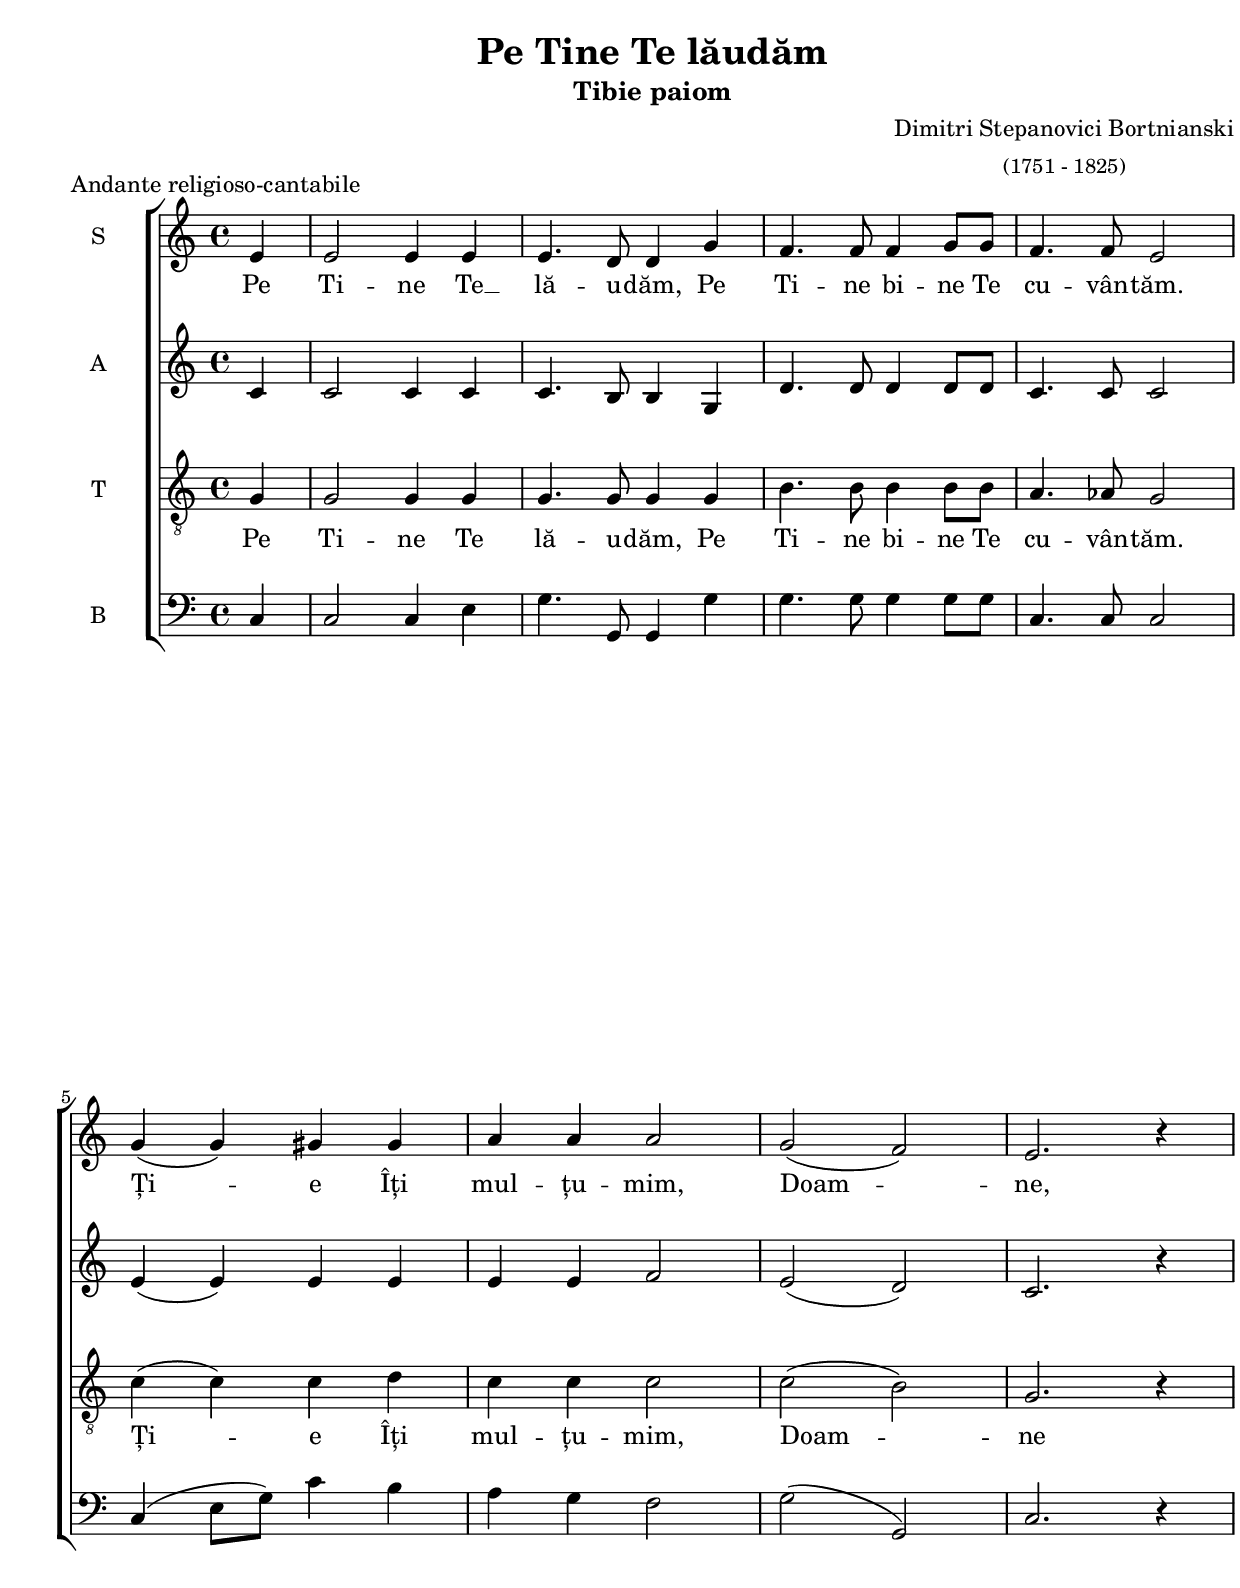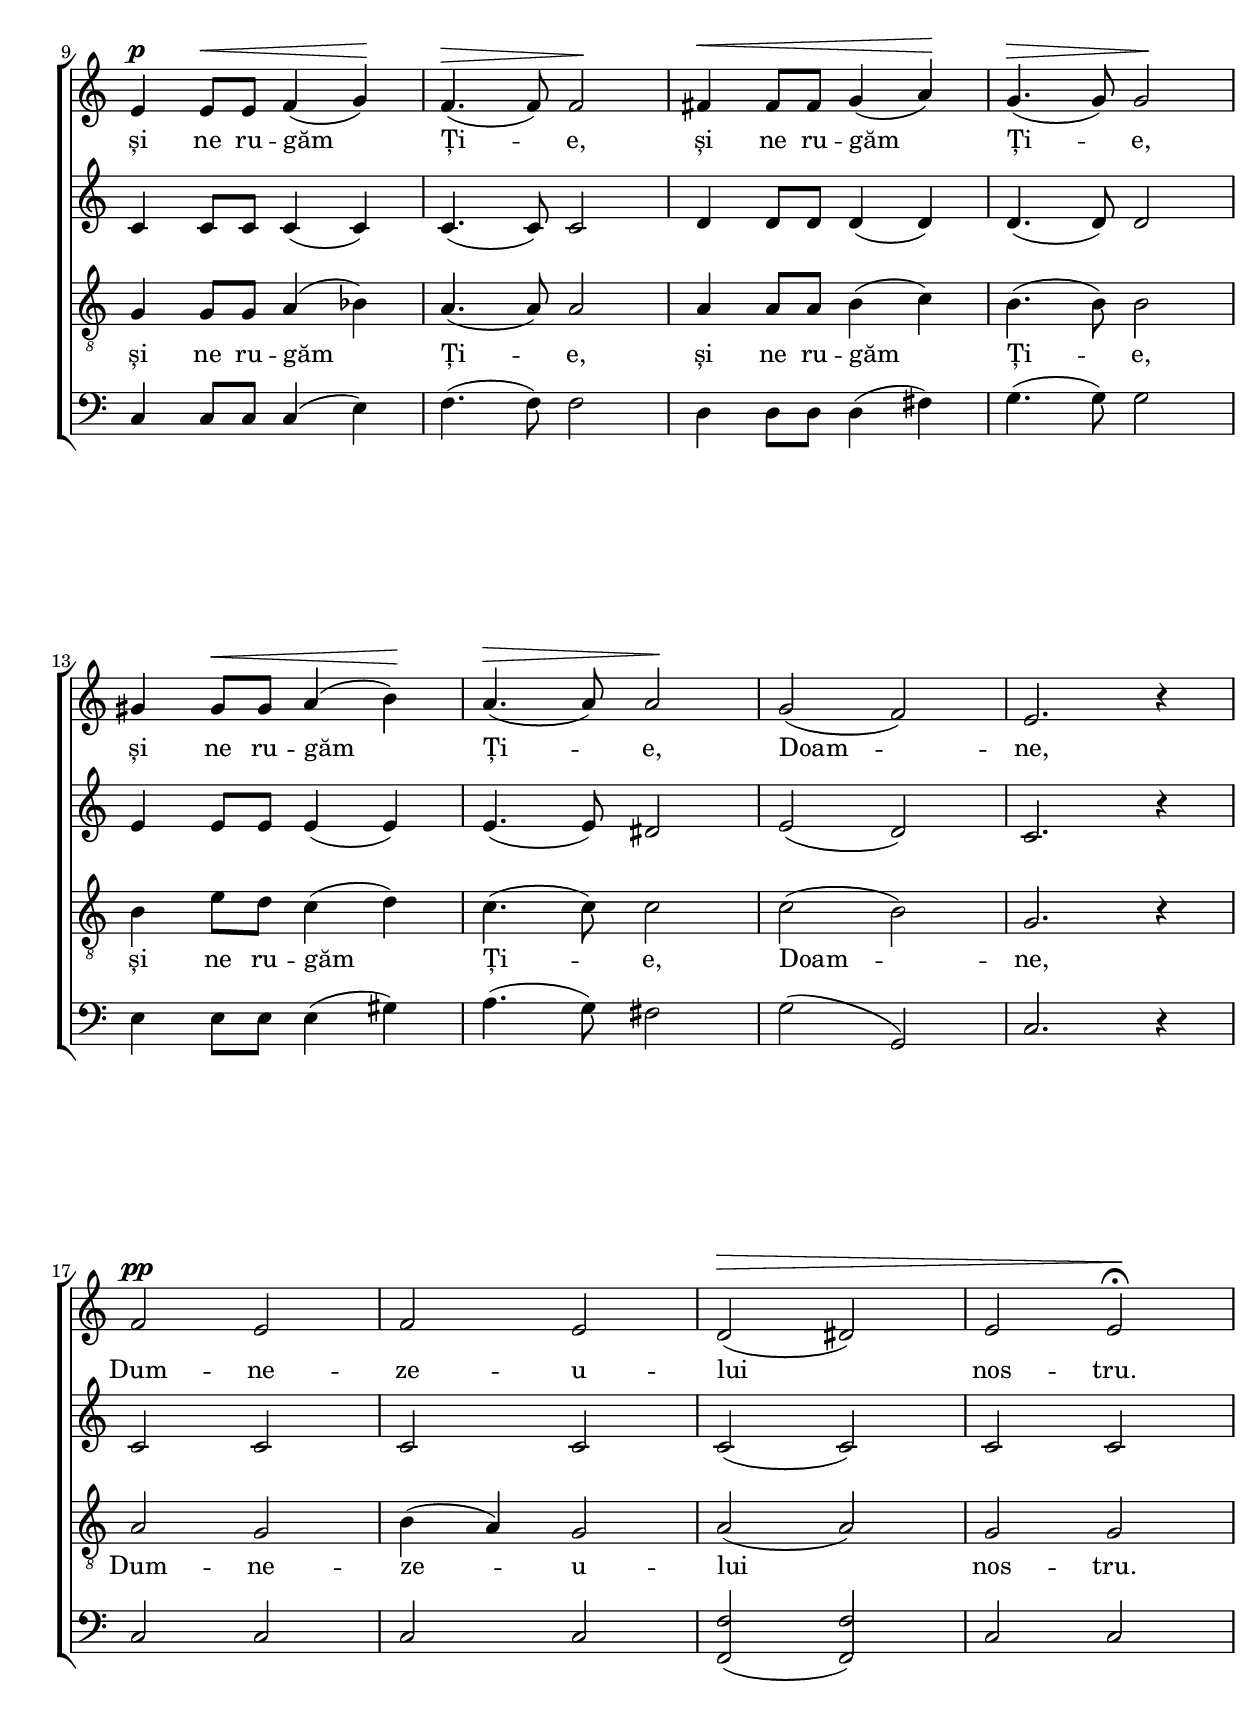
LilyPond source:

\version "2.19.80"

\paper {
 %#(set-paper-size "a4")
  between-system-padding = 0\mm
  markup-system-spacing = #'((basic-distance . 2))
  %system-system-spacing = #'((basic-distance . 1))
  %system-system-spacing #'basic-distance = #1
  left-margin = 1.2\cm
  line-width = 19.7\cm
  print-page-number = false
  top-margin = 5\mm
  bottom-margin = 5\mm
  ragged-last-bottom=##f
  system-count = #5
}

\header {
  title = "Pe Tine Te lăudăm"
  subtitle = "Tibie paiom"
  composer =  \markup \center-column { "Dimitri Stepanovici Bortnianski" \small
  "(1751 - 1825)" }
  meter = "Andante religioso-cantabile"
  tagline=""
}

global = {
  \key c \major
  \time 4/4
  \set Staff.midiInstrument = "clarinet"
}

womenWords = \lyricmode {
  Pe Ti -- ne Te __ lă -- u -- dăm,
  Pe Ti -- ne bi -- ne Te cu -- vân -- tăm.
  Ți -- e Îți mul -- țu -- mim, Doam -- ne,
  și ne ru -- găm Ți -- e, și ne ru -- găm Ți -- e,
  și ne ru -- găm Ți -- e, Doam -- ne,
  Dum -- ne -- ze -- u -- lui nos -- tru.
}

menWords = \lyricmode {
  Pe Ti -- ne Te lă -- u -- dăm,
  Pe Ti -- ne bi -- ne Te cu -- vân -- tăm.
  Ți -- e Îți mul -- țu -- mim, Doam -- ne
  și ne ru -- găm Ți -- e, și ne ru -- găm Ți -- e,
  și ne ru -- găm Ți -- e, Doam -- ne,
  Dum -- ne -- ze -- u -- lui nos -- tru.
}
sopMusic = \relative c' {
  \repeat volta 1 {
   \partial 4 e
   e2 e4 e e4. d8 d4 g f4. f8 f4 g8 g f4. f8 e2
   g4( g) gis gis a a a2 g( f) e2. r4\break }
  \repeat volta 1 {
   e4^\p e8^\< e f4( g^\!) f4.(^\> f8) f2^\!
   fis4^\< fis8 fis g4( a^\!) g4.(^\> g8) g2^\!
   gis4 gis8^\< gis a4( b^\!) a4.(^\> a8) a2^\!
   g( f) e2. r4\break }
  \repeat volta 1 {
   f2^\pp e f e d^\>( dis) e2 e2\!\fermata }
   %\bar "|."
}

altMusic = \relative c' {
  \repeat volta 1 {
   \partial 4 c4
   c2 c4 c c4. b8 b4 g d'4. d8 d4 d8 d c4. c8 c2
   e4( e) e e e e f2 e( d) c2. r4\break }
  \repeat volta 1 {
   c4 c8 c c4( c) c4.( c8) c2 d4 d8 d d4( d) d4.( d8) d2
   e4 e8 e e4( e) e4.( e8) dis2 e2( d) c2. r4\break }
  \repeat volta 1 {
  c2 c c c c( c) c c }
}

tenorMusic = \relative c' {
  \repeat volta 1 {
   \partial 4 g4
   g2 g4 g g4. g8 g4 g b4. b8 b4 b8 b a4. aes8 g2
   c4( c) c d c c c2 c( b) g2. r4\break }
  \repeat volta 1 {
   g4 g8 g a4( bes) a4.( a8) a2 a4 a8 a b4( c) b4.( b8) b2
   b4 e8 d c4( d) c4.( c8) c2 c( b) g2. r4\break }
  \repeat volta 1 {
   a2 g b4( a) g2 a( a) g g }
}

bassMusic = \relative c' {
  \partial 4 c,4
  c2 c4 e4 g4. g,8 g4 g' g4. g8 g4 g8 g8 c,4. c8 c2
  c4( e8[ g]) c4 b a g f2 g( g,) c2. r4
  c c8 c c4( e) f4.( f8) f2 d4 d8 d d4( fis4) g4.( g8) g2
  e4 e8 e e4( gis) a4.( g8) fis2
  g( g,) c2. r4
  c2 c c c <f f,>( <f f,>) c2 c2
}

myScore = \new Score <<
  \new ChoirStaff <<
    \new Staff <<
     \set Staff.instrumentName = #"S"
     \new Voice { \global \sopMusic }
     \addlyrics { \womenWords }
    >>

    \new Staff <<
     \set Staff.instrumentName = #"A"
     \new Voice { \global \altMusic }
     %  \addlyrics { \womenWords  }
    >>

    \new Staff <<
     \set Staff.instrumentName = #"T"
     \clef "G_8"
     \new Voice { \global \tenorMusic }
     \addlyrics { \menWords }
    >>

    \new Staff <<
      \set Staff.instrumentName = #"B"
      \clef bass
      \new Voice { \global \bassMusic }
      %\addlyrics { \menWords }
    >>
  >>
>>

\score {
  \myScore
  \layout { }
}

midiOutput = \midi {
    \tempo 4 = 60
    \context { \Voice \remove "Dynamic_performer" }
}

\score {
  \unfoldRepeats
  \myScore
  \midi { \midiOutput }
}

\score {
  \unfoldRepeats
  \new Voice { \global \sopMusic }
  \midi { \midiOutput }
}

\score {
  \unfoldRepeats
  \new Voice { \global \altMusic }
  \midi { \midiOutput }
}

\score {
  \unfoldRepeats
  \new Voice { \global \tenorMusic }
  \midi { \midiOutput }
}

\score {
  \unfoldRepeats
  \new Voice { \global \bassMusic }
  \midi { \midiOutput }
}
